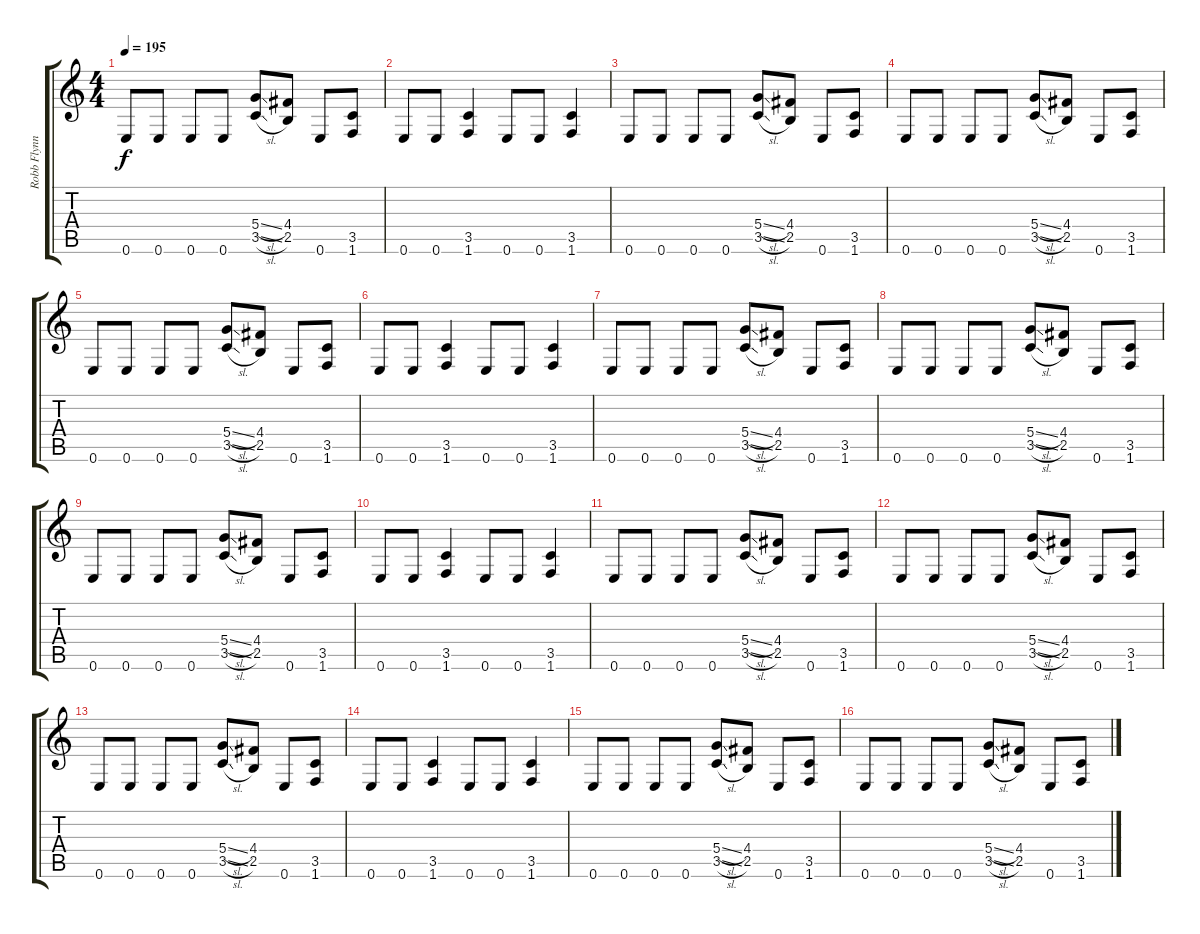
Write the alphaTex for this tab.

\track ("Robb Flynn" "Robb Flynn") {instrument distortionguitar}
\staff {score tabs}
\tuning (E4 B3 G3 D3 A2 E2) {hide}
\ts (4 4)
\tempo 195
\clef g2
\ks c
0.6.8{dy f} 0.6.8 0.6.8 0.6.8 (5.4{sl} 3.5{sl}).8 (4.4 2.5).8 0.6.8 (3.5 1.6).8 |
0.6.8 0.6.8 (3.5 1.6).4 0.6.8 0.6.8 (3.5 1.6).4 |
0.6.8 0.6.8 0.6.8 0.6.8 (5.4{sl} 3.5{sl}).8 (4.4 2.5).8 0.6.8 (3.5 1.6).8 |
0.6.8 0.6.8 0.6.8 0.6.8 (5.4{sl} 3.5{sl}).8 (4.4 2.5).8 0.6.8 (3.5 1.6).8 |
0.6.8 0.6.8 0.6.8 0.6.8 (5.4{sl} 3.5{sl}).8 (4.4 2.5).8 0.6.8 (3.5 1.6).8 |
0.6.8 0.6.8 (3.5 1.6).4 0.6.8 0.6.8 (3.5 1.6).4 |
0.6.8 0.6.8 0.6.8 0.6.8 (5.4{sl} 3.5{sl}).8 (4.4 2.5).8 0.6.8 (3.5 1.6).8 |
0.6.8 0.6.8 0.6.8 0.6.8 (5.4{sl} 3.5{sl}).8 (4.4 2.5).8 0.6.8 (3.5 1.6).8 |
0.6.8 0.6.8 0.6.8 0.6.8 (5.4{sl} 3.5{sl}).8 (4.4 2.5).8 0.6.8 (3.5 1.6).8 |
0.6.8 0.6.8 (3.5 1.6).4 0.6.8 0.6.8 (3.5 1.6).4 |
0.6.8 0.6.8 0.6.8 0.6.8 (5.4{sl} 3.5{sl}).8 (4.4 2.5).8 0.6.8 (3.5 1.6).8 |
0.6.8 0.6.8 0.6.8 0.6.8 (5.4{sl} 3.5{sl}).8 (4.4 2.5).8 0.6.8 (3.5 1.6).8 |
0.6.8 0.6.8 0.6.8 0.6.8 (5.4{sl} 3.5{sl}).8 (4.4 2.5).8 0.6.8 (3.5 1.6).8 |
0.6.8 0.6.8 (3.5 1.6).4 0.6.8 0.6.8 (3.5 1.6).4 |
0.6.8 0.6.8 0.6.8 0.6.8 (5.4{sl} 3.5{sl}).8 (4.4 2.5).8 0.6.8 (3.5 1.6).8 |
0.6.8 0.6.8 0.6.8 0.6.8 (5.4{sl} 3.5{sl}).8 (4.4 2.5).8 0.6.8 (3.5 1.6).8
